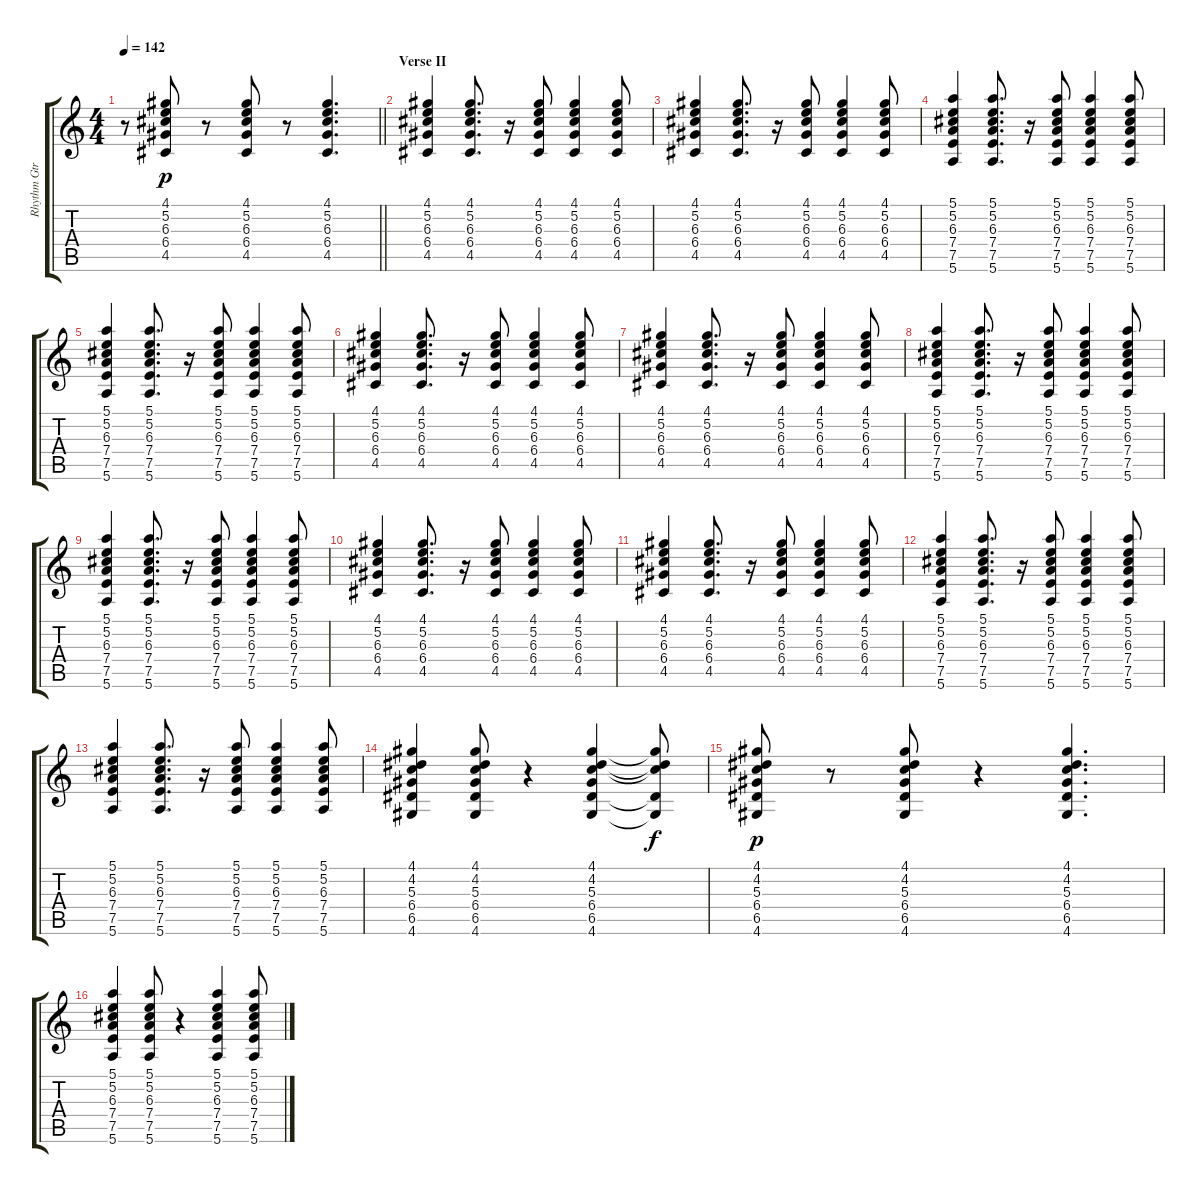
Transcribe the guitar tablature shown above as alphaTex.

\track ("Rhythm Gtr" "Rhythm Gtr") {instrument electricguitarclean}
\staff {score tabs}
\tuning (E4 B3 G3 D3 A2 E2) {hide}
\ts (4 4)
\tempo 142
\clef g2
\barLineRight lightlight
\ks c
r.8{dy p} (4.1 5.2 6.3 6.4 4.5).8 r.8 (4.1 5.2 6.3 6.4 4.5).8 r.8 (4.1 5.2 6.3 6.4 4.5).4{d} |
\section ("" "Verse II")
(4.1 5.2 6.3 6.4 4.5).4 (4.1 5.2 6.3 6.4 4.5).8{d} r.16 (4.1 5.2 6.3 6.4 4.5).8 (4.1 5.2 6.3 6.4 4.5).4 (4.1 5.2 6.3 6.4 4.5).8 |
(4.1 5.2 6.3 6.4 4.5).4 (4.1 5.2 6.3 6.4 4.5).8{d} r.16 (4.1 5.2 6.3 6.4 4.5).8 (4.1 5.2 6.3 6.4 4.5).4 (4.1 5.2 6.3 6.4 4.5).8 |
(5.1 5.2 6.3 7.4 7.5 5.6).4 (5.1 5.2 6.3 7.4 7.5 5.6).8{d} r.16 (5.1 5.2 6.3 7.4 7.5 5.6).8 (5.1 5.2 6.3 7.4 7.5 5.6).4 (5.1 5.2 6.3 7.4 7.5 5.6).8 |
(5.1 5.2 6.3 7.4 7.5 5.6).4 (5.1 5.2 6.3 7.4 7.5 5.6).8{d} r.16 (5.1 5.2 6.3 7.4 7.5 5.6).8 (5.1 5.2 6.3 7.4 7.5 5.6).4 (5.1 5.2 6.3 7.4 7.5 5.6).8 |
(4.1 5.2 6.3 6.4 4.5).4 (4.1 5.2 6.3 6.4 4.5).8{d} r.16 (4.1 5.2 6.3 6.4 4.5).8 (4.1 5.2 6.3 6.4 4.5).4 (4.1 5.2 6.3 6.4 4.5).8 |
(4.1 5.2 6.3 6.4 4.5).4 (4.1 5.2 6.3 6.4 4.5).8{d} r.16 (4.1 5.2 6.3 6.4 4.5).8 (4.1 5.2 6.3 6.4 4.5).4 (4.1 5.2 6.3 6.4 4.5).8 |
(5.1 5.2 6.3 7.4 7.5 5.6).4 (5.1 5.2 6.3 7.4 7.5 5.6).8{d} r.16 (5.1 5.2 6.3 7.4 7.5 5.6).8 (5.1 5.2 6.3 7.4 7.5 5.6).4 (5.1 5.2 6.3 7.4 7.5 5.6).8 |
(5.1 5.2 6.3 7.4 7.5 5.6).4 (5.1 5.2 6.3 7.4 7.5 5.6).8{d} r.16 (5.1 5.2 6.3 7.4 7.5 5.6).8 (5.1 5.2 6.3 7.4 7.5 5.6).4 (5.1 5.2 6.3 7.4 7.5 5.6).8 |
(4.1 5.2 6.3 6.4 4.5).4 (4.1 5.2 6.3 6.4 4.5).8{d} r.16 (4.1 5.2 6.3 6.4 4.5).8 (4.1 5.2 6.3 6.4 4.5).4 (4.1 5.2 6.3 6.4 4.5).8 |
(4.1 5.2 6.3 6.4 4.5).4 (4.1 5.2 6.3 6.4 4.5).8{d} r.16 (4.1 5.2 6.3 6.4 4.5).8 (4.1 5.2 6.3 6.4 4.5).4 (4.1 5.2 6.3 6.4 4.5).8 |
(5.1 5.2 6.3 7.4 7.5 5.6).4 (5.1 5.2 6.3 7.4 7.5 5.6).8{d} r.16 (5.1 5.2 6.3 7.4 7.5 5.6).8 (5.1 5.2 6.3 7.4 7.5 5.6).4 (5.1 5.2 6.3 7.4 7.5 5.6).8 |
(5.1 5.2 6.3 7.4 7.5 5.6).4 (5.1 5.2 6.3 7.4 7.5 5.6).8{d} r.16 (5.1 5.2 6.3 7.4 7.5 5.6).8 (5.1 5.2 6.3 7.4 7.5 5.6).4 (5.1 5.2 6.3 7.4 7.5 5.6).8 |
(4.1 4.2 5.3 6.4 6.5 4.6).4 (4.1 4.2 5.3 6.4 6.5 4.6).8 r.4 (4.1 4.2 5.3 6.4 6.5 4.6).4 (4.1{t} 4.2{t} 5.3{t} 6.5{t} 4.6{t}).8{dy f} |
(4.1 4.2 5.3 6.4 6.5 4.6).8{dy p} r.8 (4.1 4.2 5.3 6.4 6.5 4.6).8 r.4 (4.1 4.2 5.3 6.4 6.5 4.6).4{d} |
(5.1 5.2 6.3 7.4 7.5 5.6).4 (5.1 5.2 6.3 7.4 7.5 5.6).8 r.4 (5.1 5.2 6.3 7.4 7.5 5.6).4 (5.1 5.2 6.3 7.4 7.5 5.6).8
